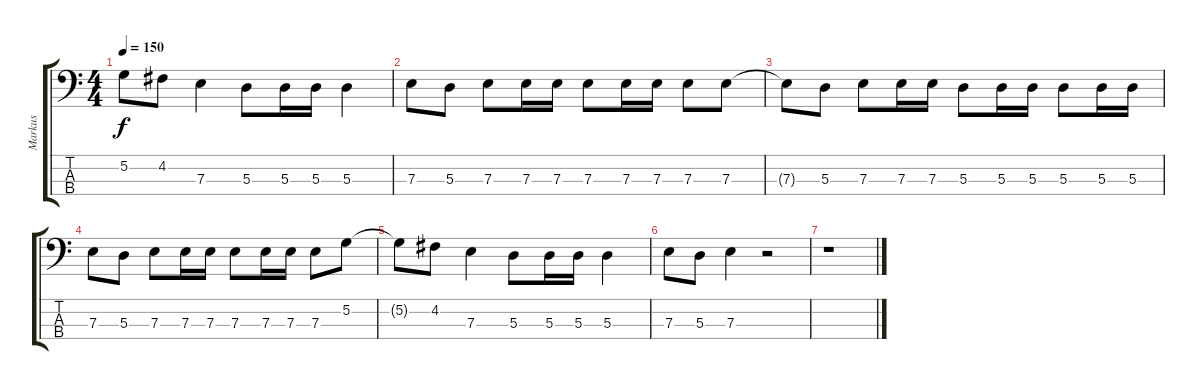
\track ("Markus" "Markus") {instrument electricbassfinger}
\staff {score tabs}
\tuning (G2 D2 A1 E1) {hide}
\ts (4 4)
\tempo 150
\clef f4
\ks c
5.2{t}.8{dy f} 4.2.8 7.3.4 5.3.8 5.3.16 5.3.16 5.3.4 |
7.3.8 5.3.8 7.3.8 7.3.16 7.3.16 7.3.8 7.3.16 7.3.16 7.3.8 7.3.8 |
7.3{t}.8 5.3.8 7.3.8 7.3.16 7.3.16 5.3.8 5.3.16 5.3.16 5.3.8 5.3.16 5.3.16 |
7.3.8 5.3.8 7.3.8 7.3.16 7.3.16 7.3.8 7.3.16 7.3.16 7.3.8 5.2.8 |
5.2{t}.8 4.2.8 7.3.4 5.3.8 5.3.16 5.3.16 5.3.4 |
7.3.8 5.3.8 7.3.4 r.2 |
r.1
